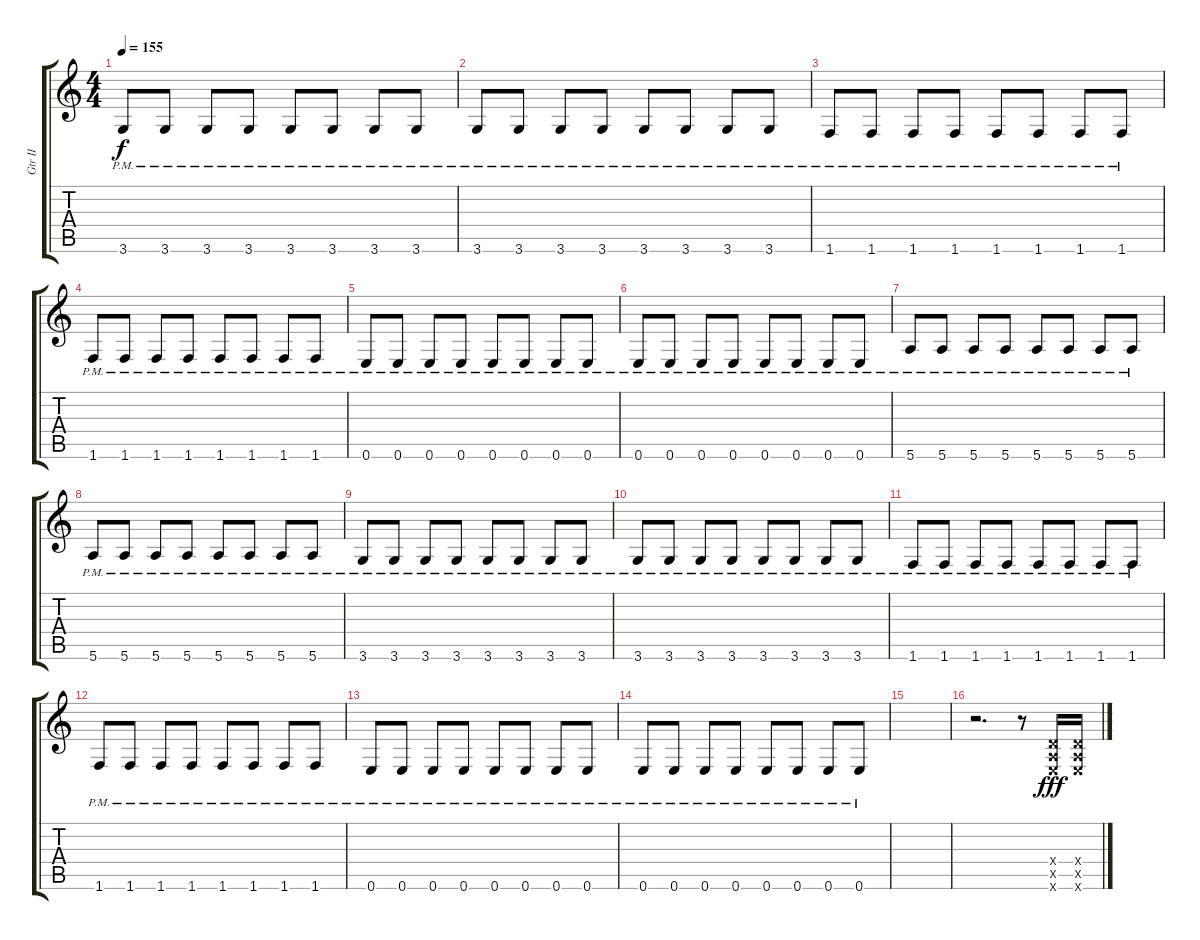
\track ("Gtr II" "Gtr II") {instrument overdrivenguitar}
\staff {score tabs}
\tuning (E4 B3 G3 D3 A2 E2) {hide}
\ts (4 4)
\tempo 155
\clef g2
\ks c
3.6{pm}.8{dy f} 3.6{pm}.8 3.6{pm}.8 3.6{pm}.8 3.6{pm}.8 3.6{pm}.8 3.6{pm}.8 3.6{pm}.8 |
3.6{pm}.8 3.6{pm}.8 3.6{pm}.8 3.6{pm}.8 3.6{pm}.8 3.6{pm}.8 3.6{pm}.8 3.6{pm}.8 |
1.6{pm}.8 1.6{pm}.8 1.6{pm}.8 1.6{pm}.8 1.6{pm}.8 1.6{pm}.8 1.6{pm}.8 1.6{pm}.8 |
1.6{pm}.8 1.6{pm}.8 1.6{pm}.8 1.6{pm}.8 1.6{pm}.8 1.6{pm}.8 1.6{pm}.8 1.6{pm}.8 |
0.6{pm}.8 0.6{pm}.8 0.6{pm}.8 0.6{pm}.8 0.6{pm}.8 0.6{pm}.8 0.6{pm}.8 0.6{pm}.8 |
0.6{pm}.8 0.6{pm}.8 0.6{pm}.8 0.6{pm}.8 0.6{pm}.8 0.6{pm}.8 0.6{pm}.8 0.6{pm}.8 |
5.6{pm}.8 5.6{pm}.8 5.6{pm}.8 5.6{pm}.8 5.6{pm}.8 5.6{pm}.8 5.6{pm}.8 5.6{pm}.8 |
5.6{pm}.8 5.6{pm}.8 5.6{pm}.8 5.6{pm}.8 5.6{pm}.8 5.6{pm}.8 5.6{pm}.8 5.6{pm}.8 |
3.6{pm}.8 3.6{pm}.8 3.6{pm}.8 3.6{pm}.8 3.6{pm}.8 3.6{pm}.8 3.6{pm}.8 3.6{pm}.8 |
3.6{pm}.8 3.6{pm}.8 3.6{pm}.8 3.6{pm}.8 3.6{pm}.8 3.6{pm}.8 3.6{pm}.8 3.6{pm}.8 |
1.6{pm}.8 1.6{pm}.8 1.6{pm}.8 1.6{pm}.8 1.6{pm}.8 1.6{pm}.8 1.6{pm}.8 1.6{pm}.8 |
1.6{pm}.8 1.6{pm}.8 1.6{pm}.8 1.6{pm}.8 1.6{pm}.8 1.6{pm}.8 1.6{pm}.8 1.6{pm}.8 |
0.6{pm}.8 0.6{pm}.8 0.6{pm}.8 0.6{pm}.8 0.6{pm}.8 0.6{pm}.8 0.6{pm}.8 0.6{pm}.8 |
0.6{pm}.8 0.6{pm}.8 0.6{pm}.8 0.6{pm}.8 0.6{pm}.8 0.6{pm}.8 0.6{pm}.8 0.6{pm}.8 |
|
r.2{d} r.8 (0.4{x} 0.5{x} 0.6{x}).16{dy fff} (0.4{x} 0.5{x} 0.6{x}).16
